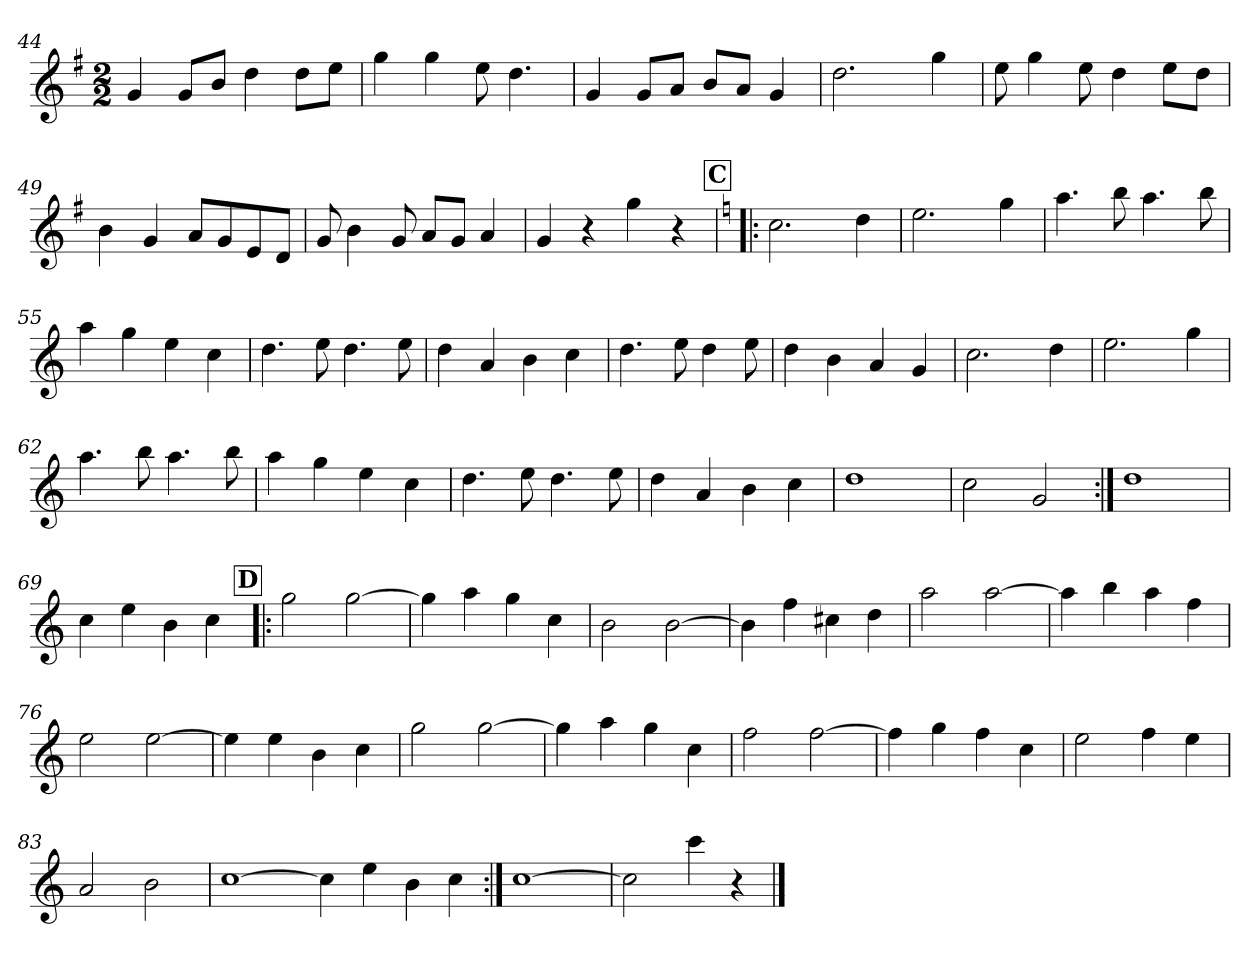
**kern
*part1
*staff1
*clefG2
*k[f#]
*G:
*M2/2
=44
4g/
8g/L
8b/J
4dd\
8dd\L
8ee\J
=45
4gg\
4gg\
8ee\
4.dd\
=46
4g/
8g/L
8a/J
8b/L
8a/J
4g/
=47
2.dd\
4gg\
!!LO:LB:g=z
=48
8ee\
4gg\
8ee\
4dd\
8ee\L
8dd\J
=49
4b\
4g/
8a/L
8g/
8e/
8d/J
=50
8g/
4b\
8g/
8a/L
8g/J
4a/
=51
4g/
4r
4gg\
4r
!!LO:REH:place=s1:a:B:fs=14:t=C
=52!|:
*k[]
*C:
2.cc\
4dd\
=53
2.ee\
4gg\
=54
4.aa\
8bb\
4.aa\
8bb\
=55
4aa\
4gg\
4ee\
4cc\
!!LO:LB:g=z
=56
4.dd\
8ee\
4.dd\
8ee\
=57
4dd\
4a/
4b\
4cc\
=58
4.dd\
8ee\
4dd\
8ee\
=59
4dd\
4b\
4a/
4g/
=60
2.cc\
4dd\
=61
2.ee\
4gg\
=62
4.aa\
8bb\
4.aa\
8bb\
=63
4aa\
4gg\
4ee\
4cc\
=64
4.dd\
8ee\
4.dd\
8ee\
=65
4dd\
4a/
4b\
4cc\
!!LO:LB:g=z
=66
1dd
=67
2cc\
2g/
=68:|!
1dd
=69
4cc\
4ee\
4b\
4cc\
!!LO:REH:place=s1:a:B:fs=14:t=D
=70!|:
2gg\
[2gg\
=71
4gg\]
4aa\
4gg\
4cc\
=72
2b\
[2b\
=73
4b\]
4ff\
4cc#X\
4dd\
=74
2aa\
[2aa\
=75
4aa\]
4bb\
4aa\
4ff\
=76
2ee\
[2ee\
=77
4ee\]
4ee\
4b\
4cc\
!!LO:LB:g=z
=78
2gg\
[2gg\
=79
4gg\]
4aa\
4gg\
4cc\
=80
2ff\
[2ff\
=81
4ff\]
4gg\
4ff\
4cc\
=82
2ee\
4ff\
4ee\
=83
2a/
2b\
=84
[1cc
4cc\]
4ee\
4b\
4cc\
=85:|!
[1cc
=86
2cc\]
4ccc\
4r
==
*-
